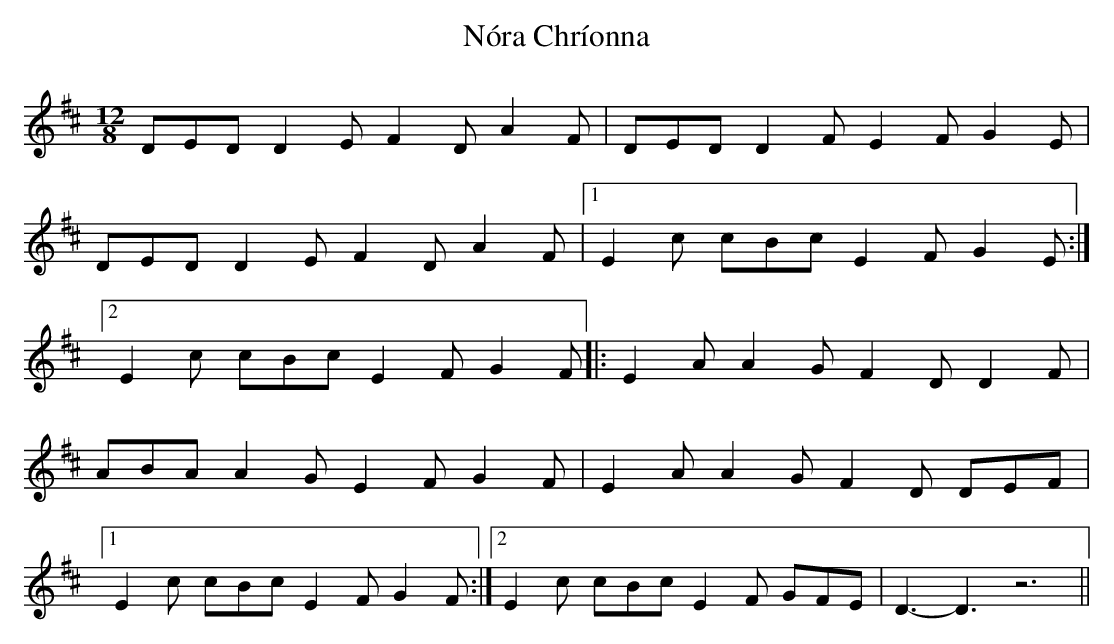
X:1
T:Nóra Chríonna
M:12/8
L:1/8
K:D
DED D2 E F2 D A2 F|DED D2 F E2 F G2 E|
DED D2 E F2 D A2 F|1E2 c cBc E2 F G2 E:|
[2E2 c cBc E2 F G2 F||:E2 A A2 G F2 D D2 F|
ABA A2 G E2 F G2 F|E2 A A2 G F2 D DEF|
[1E2 c cBc E2 F G2 F:|2E2 c cBc E2 F GFE|D3-D3 z6||
